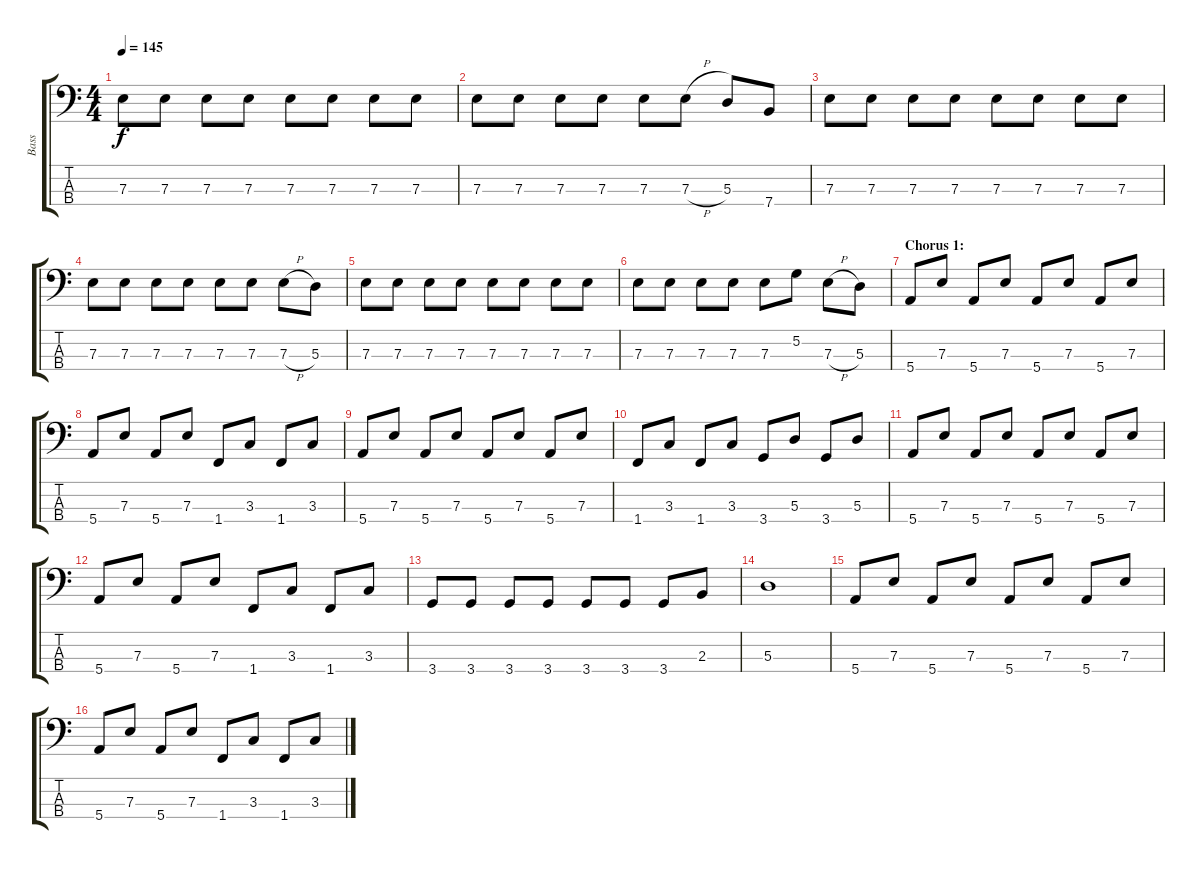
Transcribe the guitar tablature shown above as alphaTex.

\track ("Bass" "Bass") {instrument electricbasspick}
\staff {score tabs}
\tuning (G2 D2 A1 E1) {hide}
\ts (4 4)
\tempo 145
\clef f4
\ks c
7.3.8{dy f} 7.3.8 7.3.8 7.3.8 7.3.8 7.3.8 7.3.8 7.3.8 |
7.3.8 7.3.8 7.3.8 7.3.8 7.3.8 7.3{h}.8 5.3.8 7.4.8 |
7.3.8 7.3.8 7.3.8 7.3.8 7.3.8 7.3.8 7.3.8 7.3.8 |
7.3.8 7.3.8 7.3.8 7.3.8 7.3.8 7.3.8 7.3{h}.8 5.3.8 |
7.3.8 7.3.8 7.3.8 7.3.8 7.3.8 7.3.8 7.3.8 7.3.8 |
7.3.8 7.3.8 7.3.8 7.3.8 7.3.8 5.2.8 7.3{h}.8 5.3.8 |
\section ("" "Chorus 1:")
5.4.8 7.3.8 5.4.8 7.3.8 5.4.8 7.3.8 5.4.8 7.3.8 |
5.4.8 7.3.8 5.4.8 7.3.8 1.4.8 3.3.8 1.4.8 3.3.8 |
5.4.8 7.3.8 5.4.8 7.3.8 5.4.8 7.3.8 5.4.8 7.3.8 |
1.4.8 3.3.8 1.4.8 3.3.8 3.4.8 5.3.8 3.4.8 5.3.8 |
5.4.8 7.3.8 5.4.8 7.3.8 5.4.8 7.3.8 5.4.8 7.3.8 |
5.4.8 7.3.8 5.4.8 7.3.8 1.4.8 3.3.8 1.4.8 3.3.8 |
3.4.8 3.4.8 3.4.8 3.4.8 3.4.8 3.4.8 3.4.8 2.3.8 |
5.3.1 |
5.4.8 7.3.8 5.4.8 7.3.8 5.4.8 7.3.8 5.4.8 7.3.8 |
5.4.8 7.3.8 5.4.8 7.3.8 1.4.8 3.3.8 1.4.8 3.3.8
